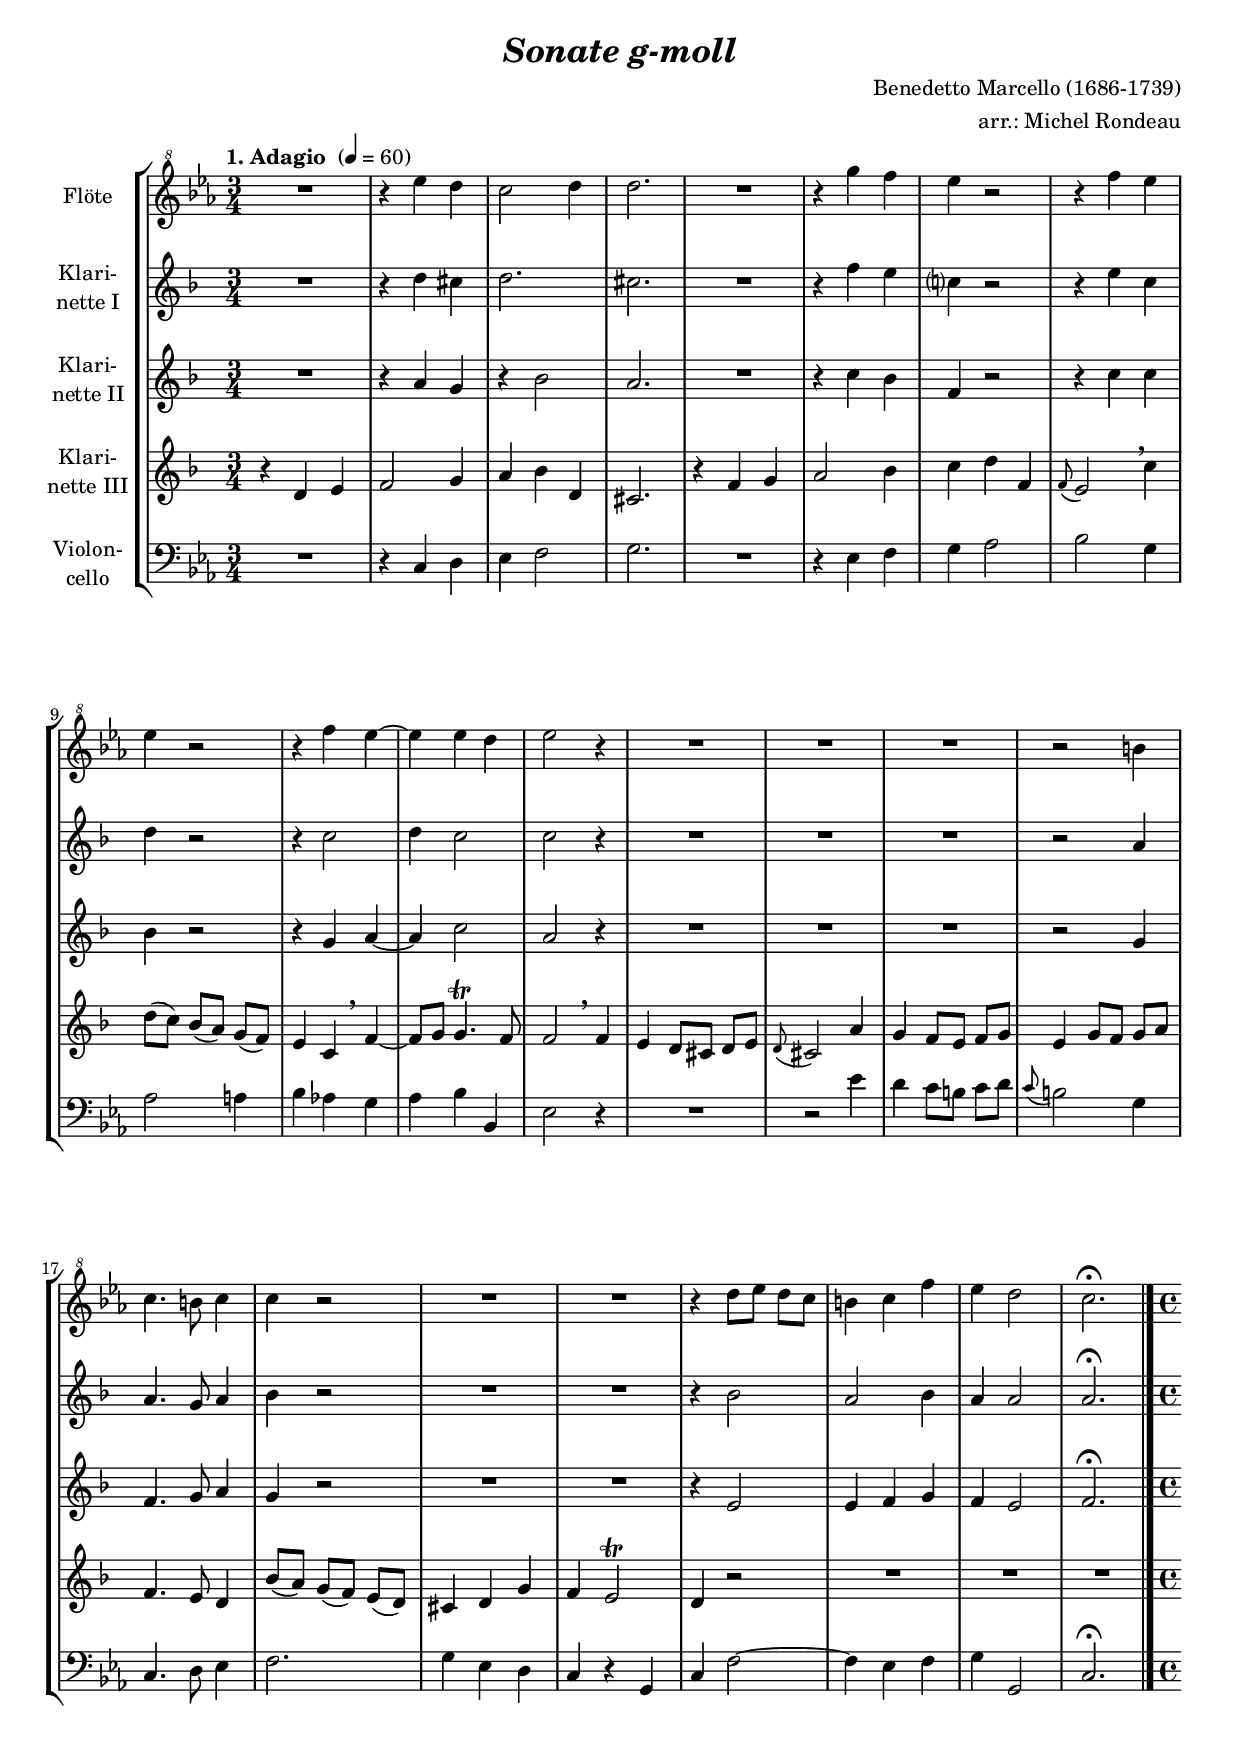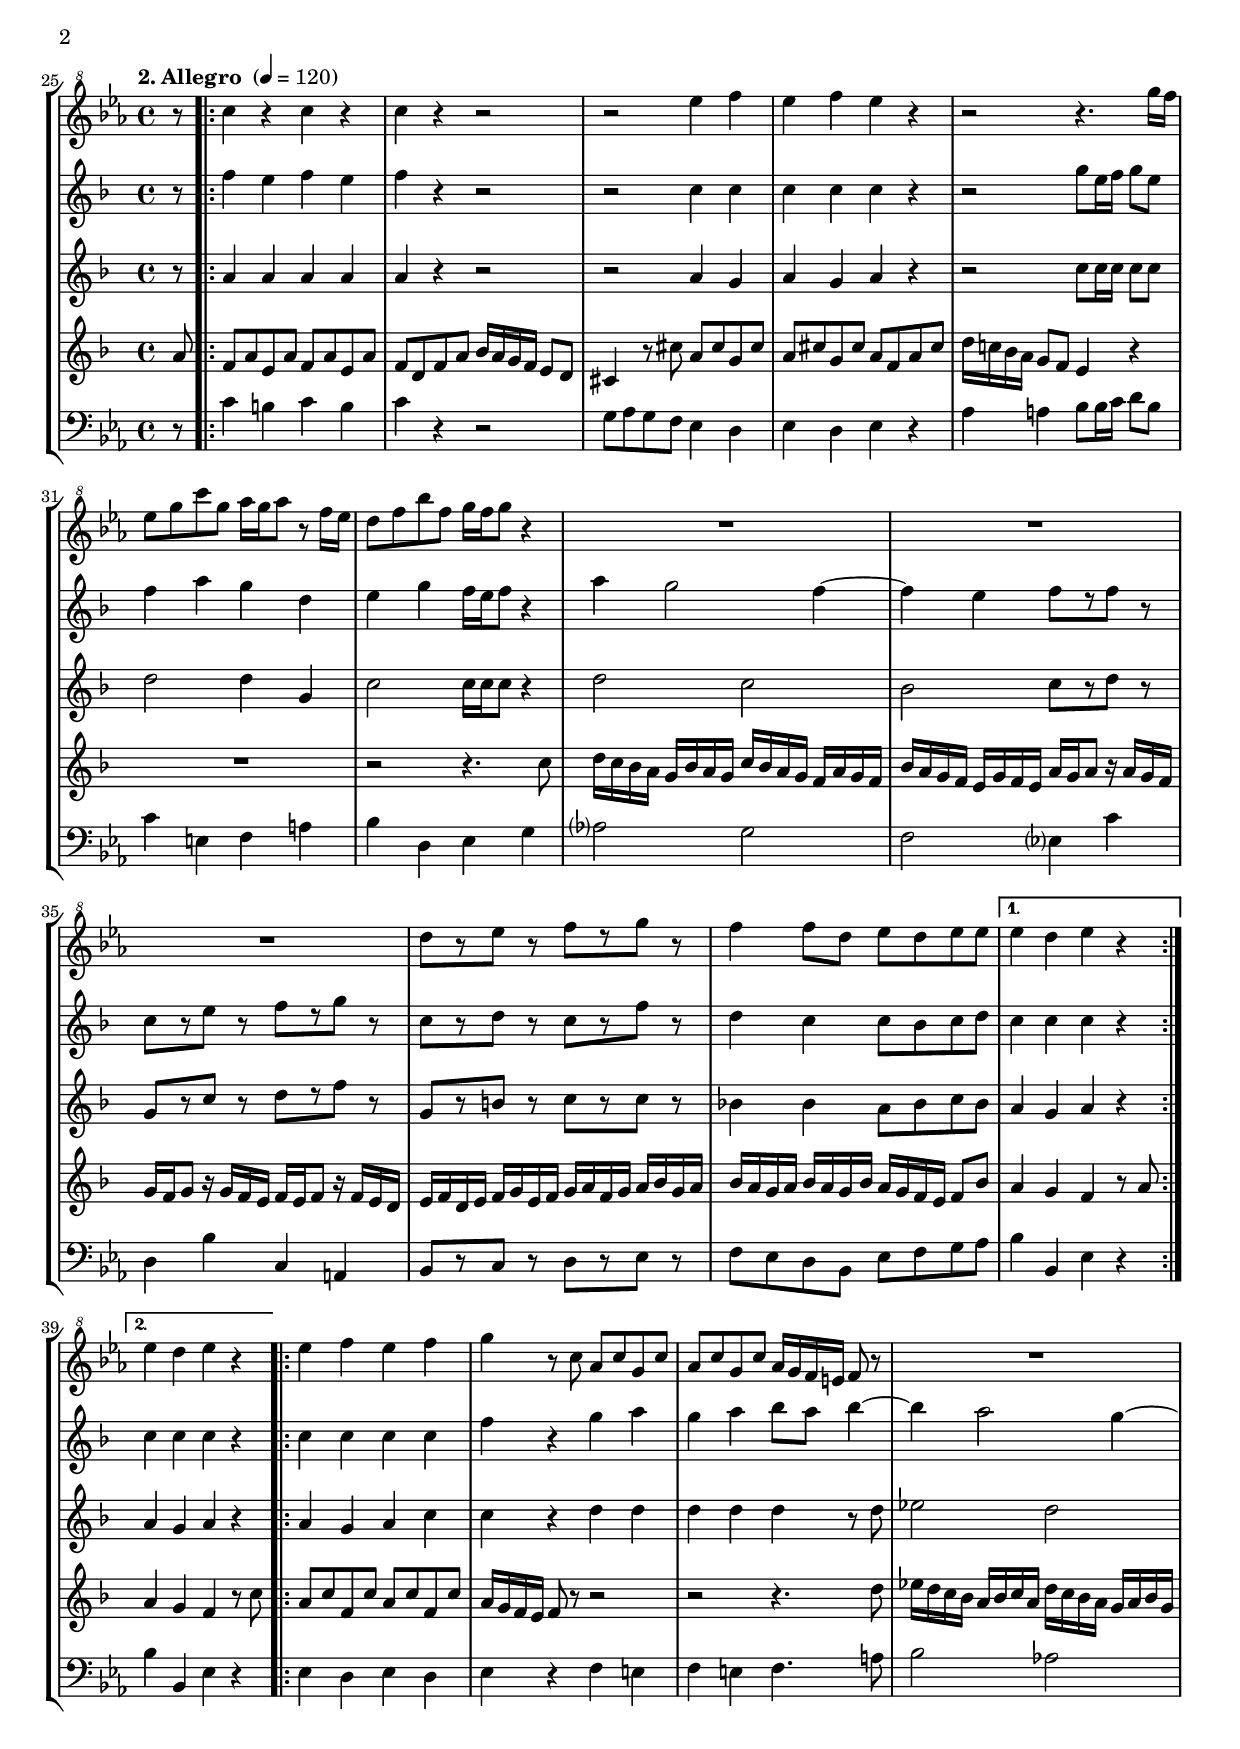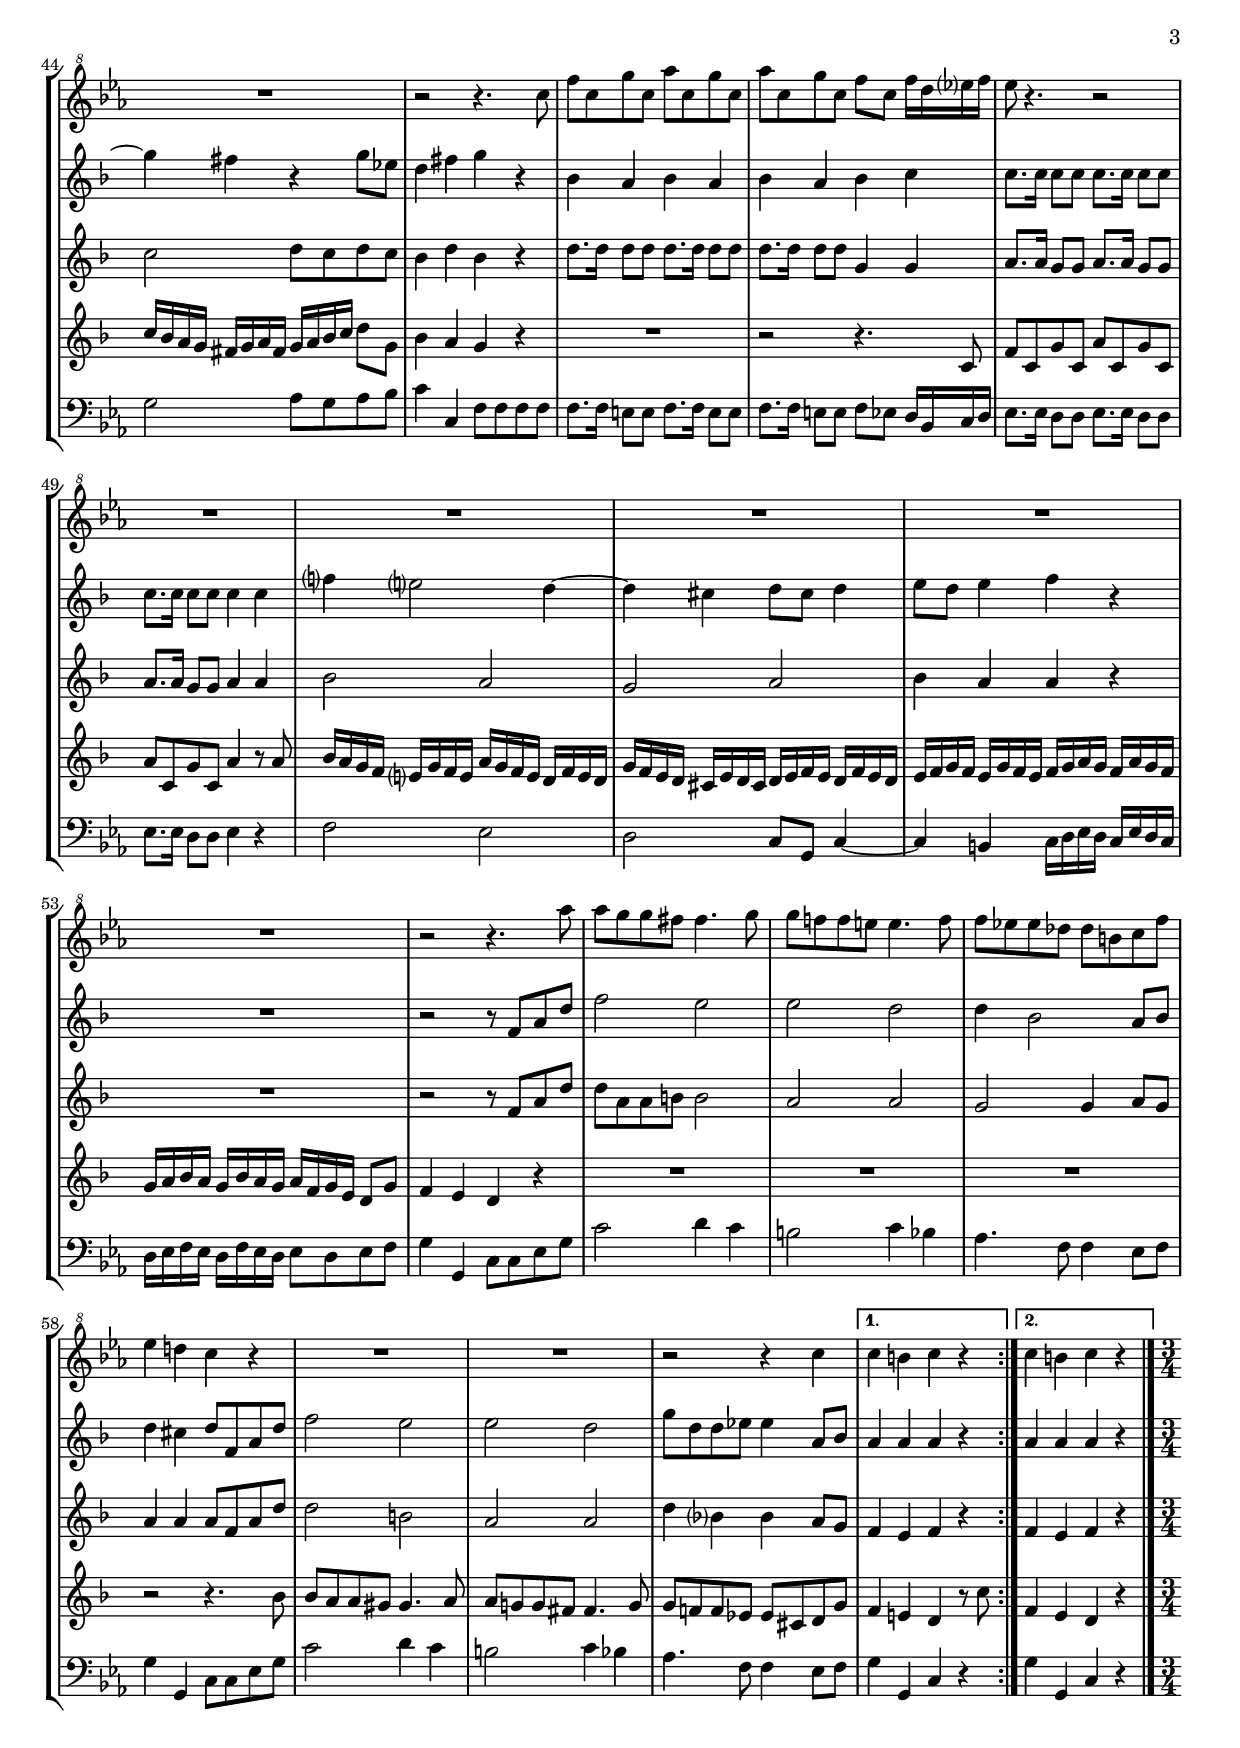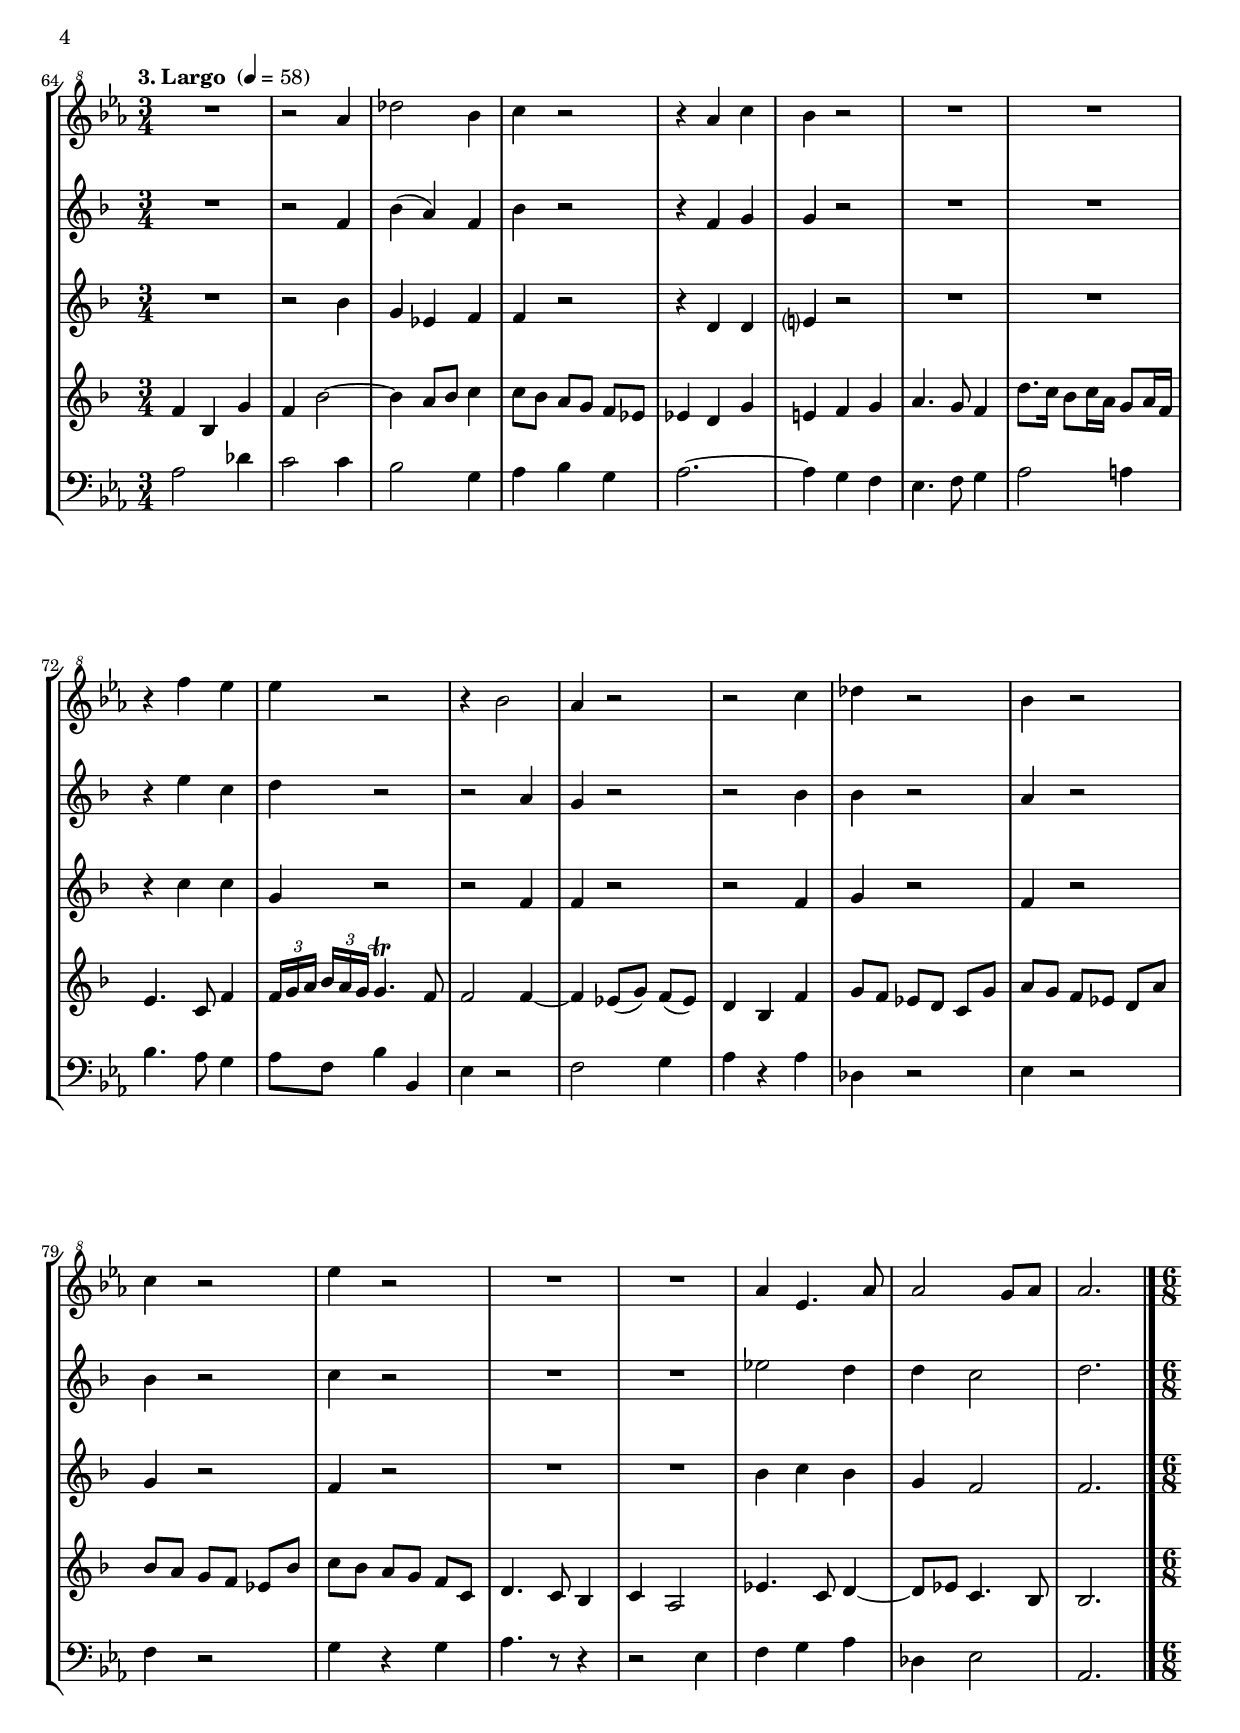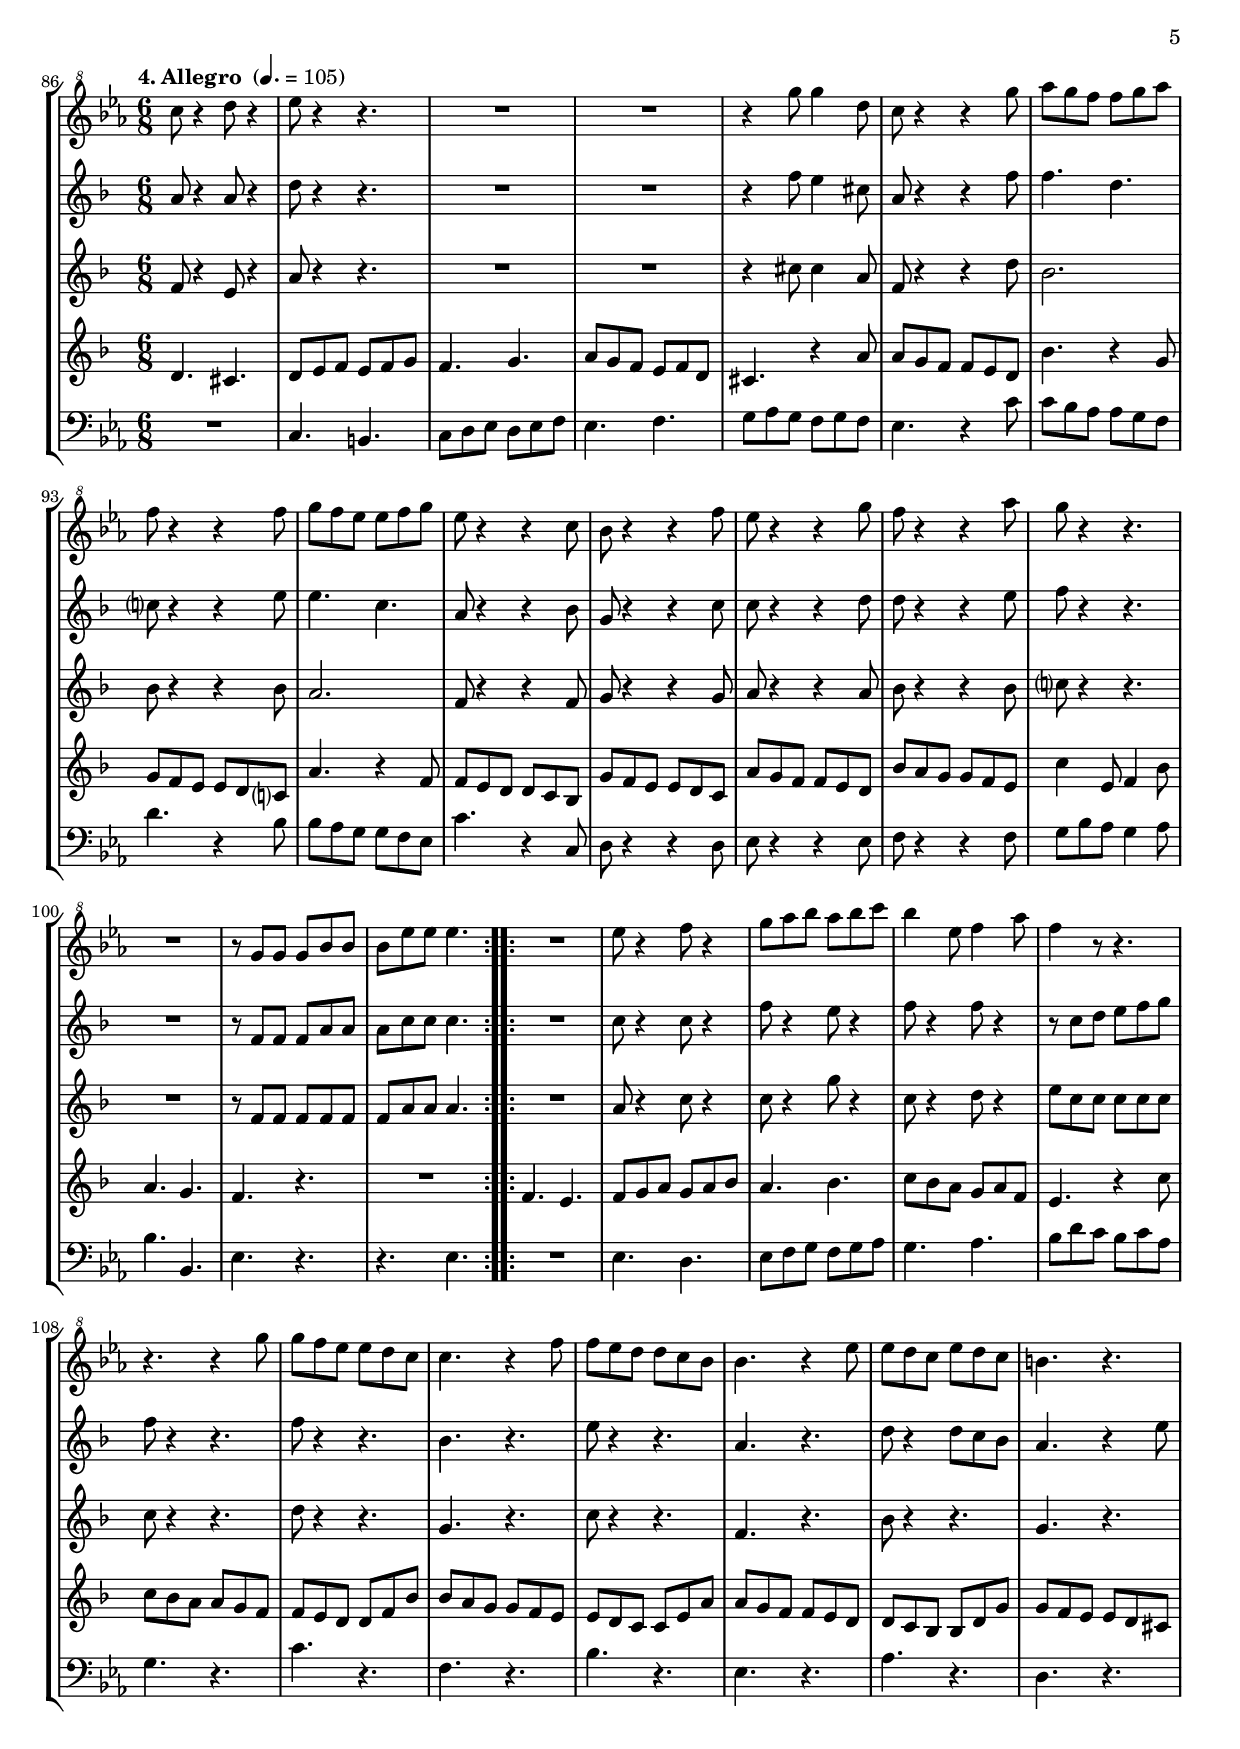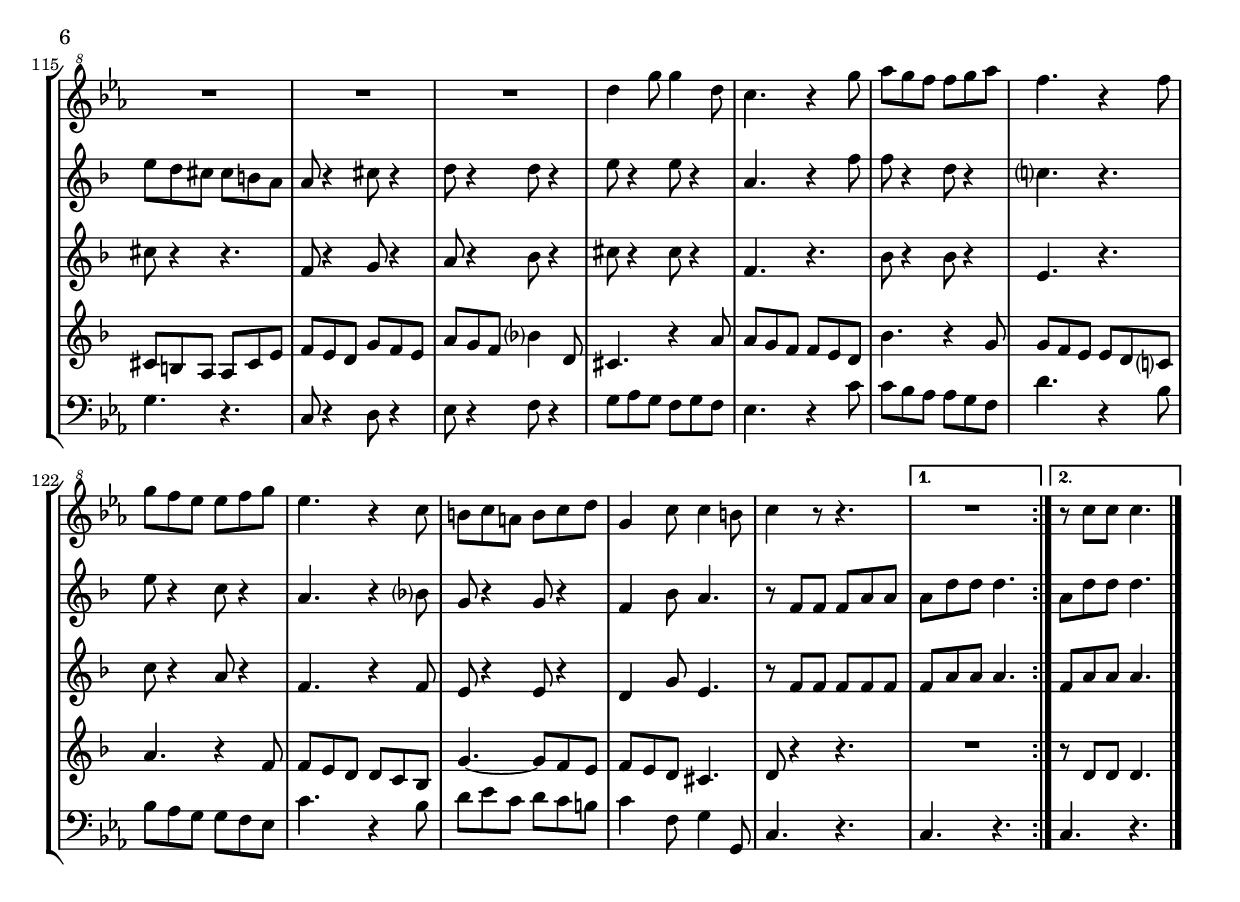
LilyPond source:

\version "2.18.2"
\include "deutsch.ly"
  
#(set-global-staff-size 18.4)

\header {
  title     = \markup \bold \italic "Sonate g-moll"
  composer  = "Benedetto Marcello (1686-1739)"
  arranger  = "arr.: Michel Rondeau"
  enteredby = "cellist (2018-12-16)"
%  piece     = ""
}

voiceconsts = {
  \key g \minor
  \time 3/4
  \clef "treble"
%  \numericTimeSignature
  \compressFullBarRests
  % Set default beaming for all staves
  \set Timing.beamExceptions = #'()
  \set Timing.baseMoment     = #(ly:make-moment 1 4)
  \set Timing.beatStructure  = #'(1 1 1)
}

micl = "clarinet"
mifl = "flute"
miob = "oboe"
mifh = "french horn"
misx = "tenor sax"
mist = "string ensemble 1"
miba = "cello"

introa = {            \tempo "1. Adagio "   4=60 }
introb = { \break     \tempo "2. Allegro "  4=120 \time 4/4 }
introc = { \pageBreak \tempo "3. Largo "    4=58  \time 3/4
	   \set Timing.beamExceptions = #'()
	   \set Timing.baseMoment     = #(ly:make-moment 1 4)
	   \set Timing.beatStructure  = #'(1 1 1)
	 }
introd = { \break     \tempo "4. Allegro " 4.=105 \time 6/8 }

va = \relative c''' {
  \voiceconsts
  \clef "treble^8"

  \introa
  R2.
  r4 b a
  g2 a4
  a2.
  R
  r4 d c
  b r2

  r4 c b
  b r2
  r4 c b~
  b b a
  b2 r4
  R2.*3
  r2 fis4

  g4. fis8 g4
  g r2
  R2.*2
  r4 a8 b a g
  fis4 g c
  b a2
  g2.\fermata \bar "|."

  \introb
  \partial 8 r8
  \repeat volta 2 {
    g4 r g r
    g r r2
    r b4 c
    b c b r
    r2 r4. d16 c

    b8 d g d es16 d es8 r c16 b
    a8 c f c d16 c d8 r4
    R1*3
    a8[ r b] r c[ r d] r

    c4 c8 a b a b b
  }
  \alternative {
    { b4 a b r }
    { b a b r }
  }
  \repeat volta 2 {
    b c b c
    d r8 g, es g d g

    es g d g es16 d c h c8 r
    R1*2
    r2 r4. g'8
    c g d' g, es' g, d' g,

    es' g, d' g, c g c16 a b? c
    b8 r4. r2
    R1*5
    r2 r4. es8
    es d d cis cis4. d8

    d c! c h h4. c8
    c b! b as as fis g c
    b4 a! g r
    R1*2
    r2 r4 g
  }
  \alternative {
    { g fis g r }
    { g fis g r }
  } \bar "|."

  \introc
  R2.
  r2 es4
  as2 f4
  g r2
  r4 es g
  f r2

  R2.*2
  r4 c' b
  b r2
  r4 f2
  es4 r2
  r g4
  as r2

  f4 r2
  g4 r2
  b4 r2
  R2.*2
  es,4 b4. es8
  es2 d8 es
  es2. \bar "|."

  \introd
  \repeat volta 2 {
    g8 r4 a8 r4
    b8 r4 r4.
    R2.*2
    r4 d8 d4 a8
    g r4 r d'8

    es d c c d es
    c r4 r c8
    d c b b c d
    b r4 r g8
    f r4 r c'8
    b r4 r d8

    c r4 r es8
    d r4 r4.
    R2.
    r8 d, d d f f
    f b b b4.
  }
  \repeat volta 2 {
    R2.

    b8 r4 c8 r4
    d8 es f es f g
    f4 b,8 c4 es8
    c4 r8 r4.
    r r4 d8
    d c b b a g

    g4. r4 c8
    c b a a g f
    f4. r4 b8
    b a g b a g
    fis4. r
    R2.*3

    a4 d8 d4 a8
    g4. r4 d'8
    es d c c d es
    c4. r4 c8
    d c b b c d
    b4. r4 g8

    fis g e fis g a
    d,4 g8 g4 fis8
    g4 r8 r4.
  }
  \alternative {
    { R2. }
    { r8 g g g4. }
  } \bar "|."
}

vb = \relative c'' {
  \voiceconsts
  \clef "treble"

  \introa
  R2.
  r4 g fis
  g2.
  fis
  R
  r4 b a
  f? r2

  r4 a f
  g r2
  r4 f2
  g4 f2
  f r4
  R2.*3
  r2 d4

  d4. c8 d4
  es r2
  R2.*2
  r4 es2
  d es4
  d d2
  d2.\fermata \bar "|."

  \introb
  \partial 8 r8
  \repeat volta 2 {
    b'4 a b a
    b r r2
    r f4 f
    f f f r
    r2 c'8 a16 b c8 a

    b4 d c g
    a c b16 a b8 r4
    d c2 b4~
    b a b8[ r b] r
    f[ r a] r b[ r c] r

    f,[ r g] r f[ r b] r
    g4 f f8 es f g
  }
  \alternative {
    { f4 f f r }
    { f f f r }
  }
  \repeat volta 2 {
    f f f f
    b r c d

    c d es8 d es4~
    es d2 c4~
    c h r c8 as
    g4 h c r
    es, d es d

    es d es f
    f8. f16 f8 f f8. f16 f8 f
    f8. f16 f8 f f4 f
    b? a?2 g4~
    g fis g8 fis g4

    a8 g a4 b r
    R1
    r2 r8 b, d g
    b2 a
    a g
    g4 es2 d8 es

    g4 fis g8 b, d g
    b2 a
    a g
    c8 g g as as4 d,8 es
  }
  \alternative {
    { d4 d d r }
    { d d d r }
  } \bar "|."

  \introc
  R2.
  r2 b4
  es( d) b
  es r2
  r4 b c
  c r2

  R2.*2
  r4 a' f
  g r2
  r d4
  c r2
  r es4
  es r2

  d4 r2
  es4 r2
  f4 r2
  R2.*2
  as2 g4
  g f2
  g2. \bar "|."

  \introd
  \repeat volta 2 {
    d8 r4 d8 r4
    g8 r4 r4.
    R2.*2
    r4 b8 a4 fis8
    d r4 r b'8

    b4. g
    f?8 r4 r a8
    a4. f
    d8 r4 r es8
    c r4 r f8
    f r4 r g8

    g r4 r a8
    b r4 r4.
    R2.
    r8 b, b b d d
    d f f f4.
  }
  \repeat volta 2 {
    R2.

    f8 r4 f8 r4
    b8 r4 a8 r4
    b8 r4 b8 r4
    r8 f g a b c
    b r4 r4.
    b8 r4 r4.

    es, r
    a8 r4 r4.
    d, r
    g8 r4 g8 f es
    d4. r4 a'8
    a g fis fis e d

    d r4 fis8 r4
    g8 r4 g8 r4
    a8 r4 a8 r4
    d,4. r4 b'8
    b r4 g8 r4
    f?4. r

    a8 r4 f8 r4
    d4. r4 es?8
    c r4 c8 r4
    b es8 d4.
    r8 b b b d d
  }
  \alternative {
    { d g g g4. }
    { d8 g g g4.}
  } \bar "|."
}

vc = \relative c' {
  \voiceconsts
  \clef "treble"

  \introa
  R2.
  r4 d c
  r es2
  d2.
  R
  r4 f es
  b r2

  r4 f' f
  es r2
  r4 c d~
  d f2
  d r4
  R2.*3
  r2 c4

  b4. c8 d4
  c r2
  R2.*2
  r4 a2
  a4 b c
  b a2
  b2.\fermata \bar "|."

  \introb
  \partial 8 r8
  \repeat volta 2 {
    d4 d d d
    d r r2
    r d4 c
    d c d r

    r2 f8 f16 f f8 f
    g2 g4 c,
    f2 f16 f f8 r4
    g2 f

    es f8[ r g] r
    c,[ r f] r g[ r b] r

    c,[ r e] r f[ r f] r
    es!4 es d8 es f es
    
  }
  \alternative {
    { d4 c d r }
    { d c d r }
  }
  \repeat volta 2 {
    d c d f
    f r g g
    g g g r8 g

    as2 g
    f g8 f g f

    es4 g es r
    g8. g16 g8 g g8. g16 g8 g
    g8. g16 g8 g c,4 c
    d8. d16 c8 c d8. d16 c8 c

    d8. d16 c8 c d4 d
    es2 d
    c d

    es4 d d r
    R1
    r2 r8 b d g

    g d d e e2
    d d
    c c4 d8 c
    d4 d d8 b d g

    g2 e
    d d
    g4 es? es d8 c
  }
  \alternative {
    { b4 a b r }
    { b a b r }
  } \bar "|."

  \introc
  R2.
  r2 es4
  c as b
  b r2
  r4 g g
  a? r2
  
  R2.*2
  r4 f' f
  c r2
  r b4
  b r2
  r b4
  
  c r2
  b4 r2
  c4 r2
  b4 r2
  
  R2.*2
  es4 f es
  c b2
  b2. \bar "|."

  \introd
  \repeat volta 2 {
    b8 r4 a8 r4
    d8 r4 r4.
    R2.*2
    r4 fis8 fis4 d8
    b r4 r g'8

    es2.
    es8 r4 r es8
    d2.
    b8 r4 r b8
    c r4 r c8
    d r4 r d8

    es r4 r es8
    f? r4 r4.
    R2.
    r8 b, b b b b
    b d d d4.
  }
  \repeat volta 2 {
    R2.

    d8 r4 f8 r4
    f8 r4 c'8 r4
    f,8 r4 g8 r4
    a8 f f f f f
    f r4 r4.
    g8 r4 r4.

    c, r
    f8 r4 r4.
    b, r
    es8 r4 r4.
    c r
    fis8 r4 r4.

    b,8 r4 c8 r4
    d8 r4 es8 r4
    fis8 r4 fis8 r4
    b,4. r
    es8 r4 es8 r4
    a,4. r

    f'8 r4 d8 r4
    b4. r4 b8
    a r4 a8 r4
    g c8 a4.
    r8 b b b b b
  }
  \alternative {
    { b d d d4. }
    { b8 d d d4. }
  } \bar "|."
}

vd = \relative c' {
  \voiceconsts

  \introa
  r4 g a
  b2 c4
  d es g,
  fis2.
  r4 b c
  d2 es4
  f g b,

  \appoggiatura b8 a2 \breathe f'4
  g8( f) es( d) c( b)
  a4 f \breathe b~
  b8 c c4.\trill b8
  b2 \breathe b4
  a g8 fis g a
  \appoggiatura g fis2 d'4

  c b8 a b c
  a4 c8 b c d
  b4. a8 g4
  es'8( d) c( b) a( g)
  fis4 g c
  b a2\trill
  g4 r2
  R2.*3 \bar "|."

  \introb
  \partial 8 d'8
  \repeat volta 2 {
    b d a d b d a d
    b g b d es16 d c b a8 g
    fis4 r8 fis' d fis c fis

    d fis c fis d b d fis
    g16 f! es d c8 b a4 r
    R1
    r2 r4. f'8

    g16 f es d c es d c f es d c b d c b
    es d c b a c b a d c d8 r16 d c b

    c b c8 r16 c b a b a b8 r16 b a g
    a b g a b c a b c d b c d es c d

    es d c d es d c es d c b a b8 es
  }
  \alternative {
    { d4 c b r8 d }
    { d4 c b r8 f' }
  }
  \repeat volta 2 {
    d f b, f' d f b, f'

    d16 c b a b8 r r2
    r r4. g'8
    as16 g f es d es f d g f es d c d es c

    f es d c h c d h c d es f g8 c,
    es4 d c r
    R1
    r2 r4. f,8

    b f c' f, d' f, c' f,
    d' f, c' f, d'4 r8 d
    es16 d c b a? c b a d c b a g b a g

    c b a g fis a g fis g a b a g b a g
    a b c b a c b a b c d c b d c b

    c d es d c es d c d b c a g8 c
    b4 a g r
    R1*3
    r2 r4. es'8

    es d d cis cis4. d8
    d c! c h h4. c8
    c b! b as as fis g c
  }
  \alternative {
    { b4 a! g r8 f' }
    { b,4 a g r }
  } \bar "|."

  \introc
  b es, c'
  b es2~
  es4 d8 es f4
  f8 es d c b as
  as4 g c
  a! b c

  d4. c8 b4
  g'8. f16 es8 f16 d c8 d16 b
  a4. f8 b4
  \tuplet 3/2 8 { b16 c d es[ d c] } c4.\trill b8
  b2 b4~
  b as8( c) b( as)

  g4 es b'
  c8 b as g f c'
  d c b as g d'
  es d c b as es'
  f es d c b f
  g4. f8 es4

  f d2
  as'4. f8 g4~
  g8 as f4. es8
  es2. \bar "|."

  \introd
  \repeat volta 2 {
    g4. fis
    g8 a b a b c
    b4. c
    d8 c b a b g
    fis4. r4 d'8
    d c b b a g

    es'4. r4 c8
    c b a a g f?
    d'4. r4 b8
    b a g g f es
    c' b a a g f
    d' c b b a g

    es' d c c b a
    f'4 a,8 b4 es8
    d4. c
    b r
    R2.
  }
  \repeat volta 2 {
    b4. a
    b8 c d c d es

    d4. es
    f8 es d c d b
    a4. r4 f'8
    f es d d c b
    b a g g b es
    es d c c b a

    a g f f a d
    d c b b a g
    g f es es g c
    c b a a g fis
    fis e d d fis a
    b a g c b a

    d c b es?4 g,8
    fis4. r4 d'8
    d c b b a g
    es'4. r4 c8
    c b a a g f?
    d'4. r4 b8

    b a g g f es
    c'4.~ c8 b a
    b a g fis4.
    g8 r4 r4.
  }
  \alternative {
    { R2. }
    { r8 g g g4. }
  } \bar "|."
}

ve = \relative c {
  \voiceconsts
  \clef "bass"

  \introa
  R2.
  r4 g a
  b c2
  d2.
  R
  r4 b c
  d es2

  f d4
  es2 e4
  f es! d
  es f f,
  b2 r4
  R2.
  r2 b'4
  a g8 fis g a

  \appoggiatura g fis2 d4
  g,4. a8 b4
  c2.
  d4 b a
  g r d
  g c2~
  c4 b c
  d d,2
  g2.\fermata \bar "|."

  \introb
  \partial 8 r8
  \repeat volta 2 {
    g'4 fis g fis
    g r r2
    d8 es d c b4 a
    b a b r

    es e f8 f16 g a8 f
    g4 h, c e
    f a, b d
    es?2 d
    c b?4 g'
    a, f' g, e

    f8[ r g] r a[ r b] r
    c b a f b c d es
  }
  \alternative {
    { f4 f, b r }
    { f' f, b r }
  }
  \repeat volta 2 {
    b a b a
    b r c h

    c h c4. e8
    f2 es!
    d es8 d es f
    g4 g, c8 c c c
    c8. c16 h8 h c8. c16 h8 h

    c8. c16 h8 h c b a16 f g a
    b8. b16 a8 a b8. b16 a8 a
    b8. b16 a8 a b4 r
    c2 b
    a g8 d g4~

    g fis g16 a b a g b a g
    a b c b a c b a b8 a b c
    d4 d, g8 g b d
    g2 a4 g

    fis2 g4 f
    es4. c8 c4 b8 c
    d4 d, g8 g b d
    g2 a4 g
    fis2 g4 f

    es4. c8 c4 b8 c
  }
  \alternative {
    { d4 d, g r }
    { d' d, g r }
  } \bar "|."

  \introc
  es'2 as4
  g2 g4
  f2 d4
  es f d
  es2.~
  es4 d c
  b4. c8 d4

  es2 e4
  f4. es8 d4
  es8 c f4 f,
  b r2
  c d4
  es r es
  as, r2

  b4 r2
  c4 r2
  d4 r d
  es4. r8 r4
  r2 b4
  c d es
  as, b2
  es,2. \bar "|."

  \introd
  \repeat volta 2 {
    R2.
    g4. fis
    g8 a b a b c
    b4. c
    d8 es d c d c
    b4. r4 g'8

    g f es es d c
    a'4. r4 f8
    f es d d c b
    g'4. r4 g,8
    a r4 r a8
    b r4 r b8

    c r4 r c8
    d f es d4 es8
    f4. f,
    b r
    r b
  }
  \repeat volta 2 {
    R2.
    b4. a

    b8 c d c d es
    d4. es
    f8 a g f g es
    d4. r
    g r
    c, r
    f r

    b, r
    es r
    a, r
    d r
    g,8 r4 a8 r4
    b8 r4 c8 r4

    d8 es d c d c
    b4. r4 g'8
    g f es es d c
    a'4. r4 f8
    f es d d c b
    g'4. r4 f8

    a b g a g fis
    g4 c,8 d4 d,8
    g4. r
  }
  \alternative {
    { g r }
    { g r }
  } \bar "|."
}


music = \new StaffGroup <<
      \new Staff {
	\set Staff.midiInstrument = \mifl
	\set Staff.instrumentName = \markup \center-column { "Flöte" }
	\transpose g c' { \va }
      }

      \new Staff {
	\set Staff.midiInstrument = \micl
	\set Staff.instrumentName = \markup \center-column { "Klari-" "nette I" }
	\transpose g d' { \vb }
      }

      \new Staff {
	\set Staff.midiInstrument = \micl
	\set Staff.instrumentName = \markup \center-column { "Klari-" "nette II" }
	\transpose g d' { \vc }
      }

      \new Staff {
	\set Staff.midiInstrument = \micl
	\set Staff.instrumentName = \markup \center-column { "Klari-" "nette III" }
	\transpose g d' { \vd }
      }

      \new Staff {
	\set Staff.midiInstrument = \miba
	\set Staff.instrumentName = \markup \center-column { "Violon-" "cello" }
	\transpose g c' { \ve }
      }
>>

\book {
  \score {
    \music
    \layout {}
  }

  \score {
    \unfoldRepeats \music

    \midi {
      \context {
        \Score
      }
    }
  }
}
